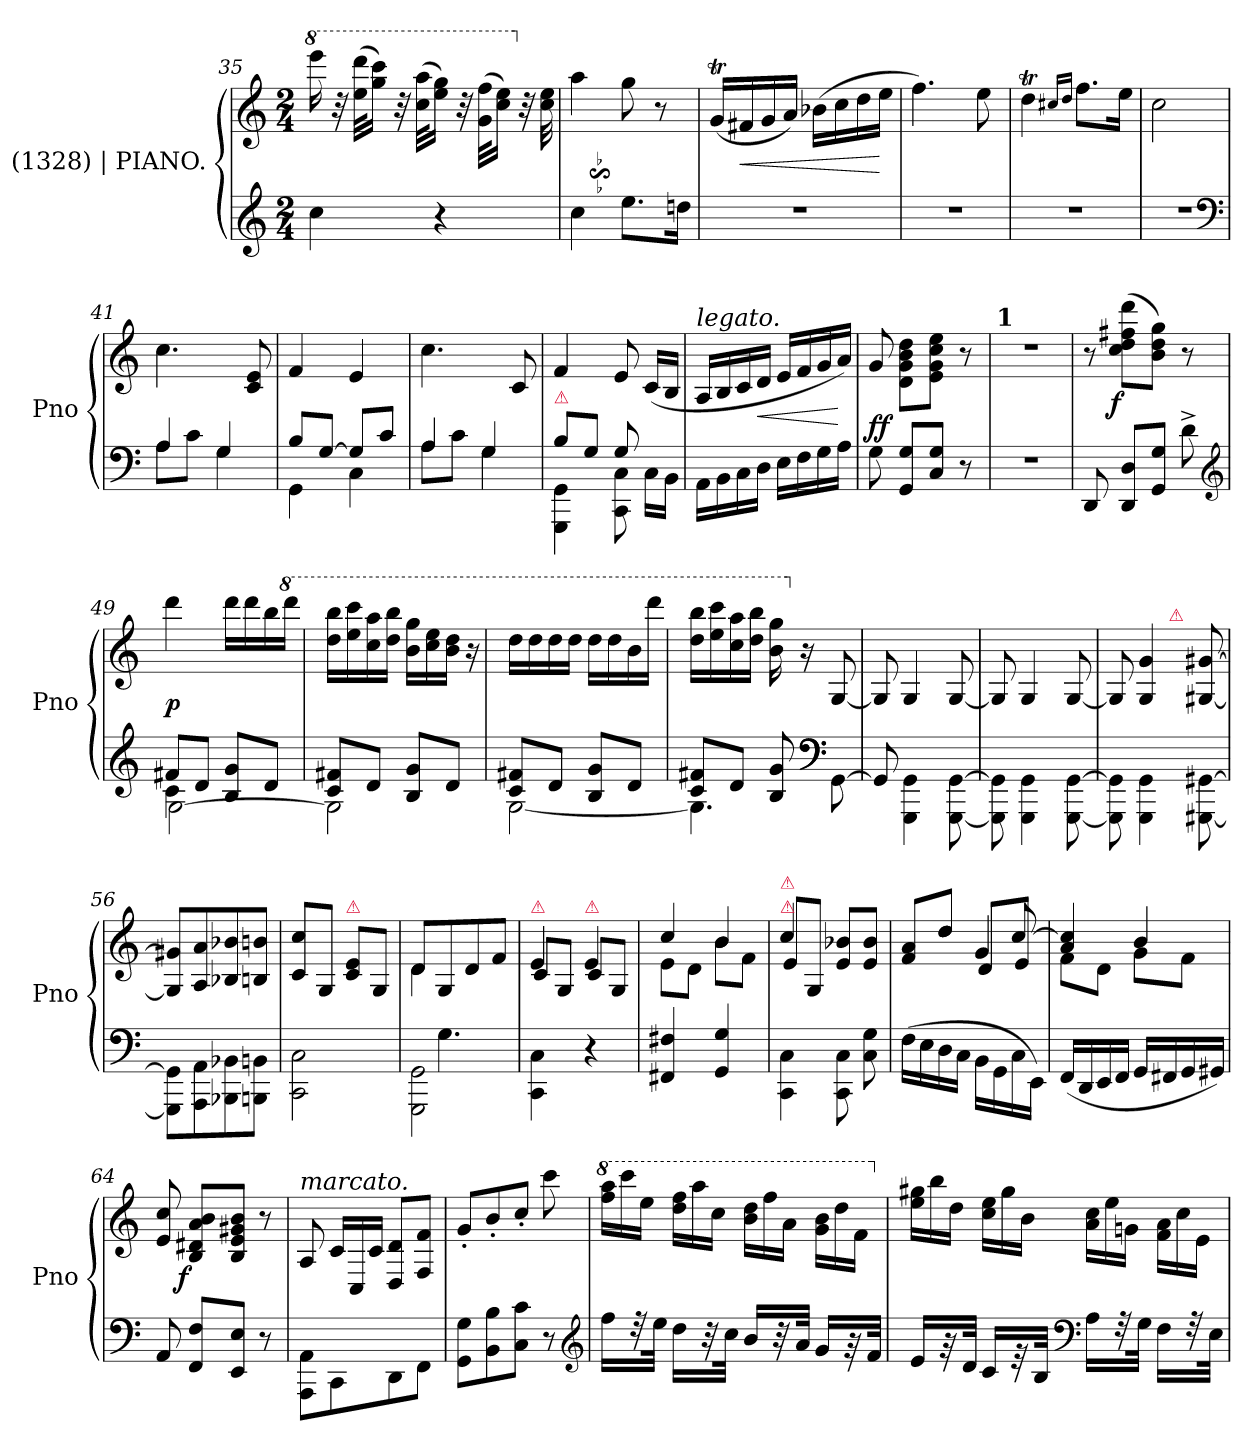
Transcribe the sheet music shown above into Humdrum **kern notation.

**kern	**kern	**dynam
*part1	*part1	*part1
*staff2	*staff1	*staff1/2
*I" (1328) | PIANO.	*	*
*I'Pno	*	*
*clefG2	*clefG2	*
*k[]	*k[]	*
*M2/4	*M2/4	*
*	*8va	*
=35	=35	=35
4cc	16eeee	.
.	32r	.
.	(>32eee 32ddddKLL	.
.	16ggg 16ccccJJ)	.
.	32r	.
.	(>32ccc 32aaaKLL	.
4r	16eee 16gggJJ)	.
.	32r	.
.	(>32gg 32fffKLL	.
.	16ccc 16eeeJJ)	.
*	*X8va	*
.	32r	.
.	32cc 32ee	.
=36	=36	=36
4cc$Ss	4aa	.
8.eeL	8gg	.
.	8r	.
16ddJk	.	.
=37	=37	=37
2rdd	(<16gTLL	.
.	16f#X	<
.	16g	.
.	16aJJ)	.
.	(>16b-XLL	.
.	16cc	.
.	16dd	.
.	16eeJJ	[
=38	=38	=38
2rdd	4.ff)	.
.	8ee	.
=39	=39	=39
2rdd	4ddT	.
.	16qqcc#X/LL	.
.	16qqdd/JJ	.
.	8.ffL	.
.	16eeJk	.
=40	=40	=40
2rdd	2cc	.
*clefF4	*	*
=41	=41	=41
*^	*	*
4A	8AL	4.cc	.
.	8cJ	.	.
4G	4G	.	.
.	.	8c 8e	.
=42	=42	=42	=42
8BL	4GG\	4f	.
[8GJ	.	.	.
8GL]	4C\	4e	.
8cJ	.	.	.
=43	=43	=43	=43
4A/	8A\L	4.cc	.
.	8c\J	.	.
4G/	4G\	.	.
.	.	8c	.
=44	=44	=44	=44
!LO:TX:a:color=crimson:t=⚠	!	!	!
8B\L	4GGG\ 4GG\	4f	.
8G/J	.	.	.
8G	8CC\ 8C\	8e/	.
16CLL	8rAyy	(>16c/LL	.
16BB\JJ	.	16B/JJ	.
*v	*v	*	*
=45	=45	=45
!	!LO:TX:a:i:t=legato.	!
16AA\LL	16A/LL	.
16BB\	16B/	.
16C\	16c/	.
16DJJ	16dJJ	<
16ELL	16eLL	.
16F	16f	.
16G	16g	.
16AJJ	16aJJ)	[
=46	=46	=46
8G	8g	ff
8GG 8GL	8d\ 8g\ 8b\ 8dd\L	.
8C 8GJ	8e 8g 8cc 8eeJ	.
8r	8r	.
=47	=47	=47
!	!LO:TX:a:B:t=1	!
2rF	2rdd	.
=48	=48	=48
8DD	8r	.
!	!	!LO:DY:rj
8DD 8DL	(>8cc 8dd 8ff#X 8dddL	f
8GG 8GJ	8b 8dd 8ggJ)	.
8d^	8r	.
*clefG2	*	*
=49	=49	=49
*^	*	*
*	*^	*	*
8f#XL	4c	[2G\	4ddd	p
8dJ	.	.	.	.
8B 8gL	4rFyy	.	16dddLL	.
.	.	.	16ddd	.
8dJ	.	.	16bb	.
*	*	*	*8va	*
.	.	.	16ddddJJ	.
*	*v	*v	*	*
=50	=50	=50	=50
8c 8f#XL	2G]	16ddd 16bbbLL	.
.	.	16eee 16cccc	.
8dJ	.	16ccc 16aaa	.
.	.	16ddd 16bbbJJ	.
8B 8gL	.	16bb 16gggLL	.
.	.	16ccc 16eee	.
8dJ	.	16bb 16dddJJ	.
.	.	16r	.
=51	=51	=51	=51
8c 8f#XL	[2G	16dddLL	.
.	.	16ddd	.
8dJ	.	16ddd	.
.	.	16dddJJ	.
8B 8gL	.	16dddLL	.
.	.	16ddd	.
8dJ	.	16bb	.
.	.	16ddddJJ	.
=52	=52	=52	=52
8c 8f#XL	4.G]	16ddd 16bbbLL	.
.	.	16eee 16cccc	.
8dJ	.	16ccc 16aaa	.
.	.	16ddd 16bbbJJ	.
8B 8g	.	16bb 16ggg	.
*	*	*X8va	*
.	.	16r	.
*clefF4	*	*	*
[8GG\	8ryy	[8G/	.
*v	*v	*	*
=53	=53	=53
8GG]	8G/]	.
4GGG\ 4GG\	4G/	.
[8GGG\ [8GG\	[8G/	.
=54	=54	=54
8GGG]\ 8GG]\	8G/]	.
4GGG\ 4GG\	4G/	.
[8GGG\ [8GG\	[8G/	.
=55	=55	=55
*	*^	*
8GGG]\ 8GG]\	8G/]	4ryy	.
4GGG\ 4GG\	4G/ 4g/	.	.
!	!	!LO:TX:a:color=crimson:t=⚠	!
.	.	4ryy	.
[8GGG#X\ [8GG#X\	[8G#X [8g#X	.	.
*	*v	*v	*
=56	=56	=56
8GGG#]\ 8GG#]\L	8G#]/ 8g#X]/L	.
8AAA\ 8AA\	8A/ 8a/	.
8BBB-X 8BB-X	8B-X 8b-X	.
8BBBn\ 8BBn\J	8Bn/ 8bn/J	.
=57	=57	=57
2CC\ 2C\	8c/ 8cc/L	.
.	8G/J	.
!	!LO:TX:a:color=crimson:t=⚠	!
.	8c\ 8e\L	.
.	8G/J	.
=58	=58	=58
*^	*^	*
2GGG\ 2GG\	8ryy	8dL	4d\	.
.	4.G\	8G/	.	.
.	.	8d	4ryy	.
.	.	8fJ	.	.
*v	*v	*	*	*
=59	=59	=59	=59
!	!LO:TX:a:color=crimson:t=⚠	!	!
4CC\ 4C\	4e	8c\L	.
.	.	8G/J	.
!	!LO:TX:a:color=crimson:t=⚠	!	!
4r	4e	8c\L	.
.	.	8G/J	.
=60	=60	=60	=60
4FF#X 4F#X	4cc	8eL	.
.	.	8dJ	.
4GG 4G	4b	8bL	.
.	.	8fJ	.
=61	=61	=61	=61
!	!LO:TX:a:color=crimson:t=⚠	!	!
!	!LO:TX:a:color=crimson:t=⚠	!	!
4CC\ 4C\	4cc	8e\L	.
.	.	8G/J	.
8CC\ 8C\	8e 8b-XL	4rAyy	.
8C 8G	8e 8b-J	.	.
=62	=62	=62	=62
*	*	*^	*
(>16FLL	8ryy	4ryy	8f 8aL	.
16E	.	.	.	.
16D	4dd/	.	8ddJ	.
16CJJ	.	.	.	.
16BB\LL	.	4g/	8dL	.
16GG	.	.	.	.
16C	[8cc/	.	8eJ	.
16EEJJ)	.	.	.	.
*	*	*v	*v	*
=63	=63	=63	=63
(<16FFLL	4a 4cc]	8fL	.
16DD	.	.	.
16EE	.	8dJ	.
16FFJJ	.	.	.
16GGLL	4b	8gL	.
16FF#X	.	.	.
16GG	.	8fJ	.
16GG#XJJ)	.	.	.
*	*v	*v	*
=64	=64	=64
8AA	8e 8cc	.
!	!	!LO:DY:rj
8FF 8FL	8B 8d#X 8a 8bL	f
8EE 8EJ	8B 8e 8g#X 8bJ	.
8r	8r	.
=65	=65	=65
!	!LO:TX:a:i:t=marcato.	!
8AAA\ 8AA\L	8A/	.
*	*Xtuplet	*
8CC	24cLL	.
.	24C/	.
.	24cJJ	.
8DD\	8D/ 8d/L	.
8FF\J	8F/ 8f/J	.
=66	=66	=66
8GG 8GL	8g'>/L	.
8BB 8B	8b'>	.
8C 8cJ	8cc'>J	.
8r	8ccc	.
*clefG2	*	*
=67	=67	=67
*	*8va	*
16ffLL	24fff 24aaaLL	.
.	24cccc	.
32rdd	.	.
.	24eeeJJ	.
32eeJJk	.	.
16ddLL	24ddd 24fffLL	.
.	24aaa	.
32r	.	.
.	24cccJJ	.
32ccJJk	.	.
16bLL	24bb 24dddLL	.
.	24fff	.
32r	.	.
.	24aaJJ	.
32aJJk	.	.
16gLL	24gg\ 24bb\LL	.
.	24ddd	.
32r	.	.
.	24ffJJ	.
32fJJk	.	.
=68	=68	=68
*	*X8va	*
16eLL	24ee 24gg#XLL	.
.	24bb	.
32rg	.	.
.	24ddJJ	.
32dJJk	.	.
16cLL	24cc 24eeLL	.
.	24gg#	.
32re	.	.
.	24bJJ	.
32BJJk	.	.
*clefF4	*	*
16ALL	24a 24ccLL	.
.	24ee	.
32rF	.	.
.	24gnJJ	.
32GJJk	.	.
16FLL	24f\ 24a\LL	.
.	24cc	.
32rF	.	.
.	24eJJ	.
32EJJk	.	.
=	=	=
*-	*-	*-
